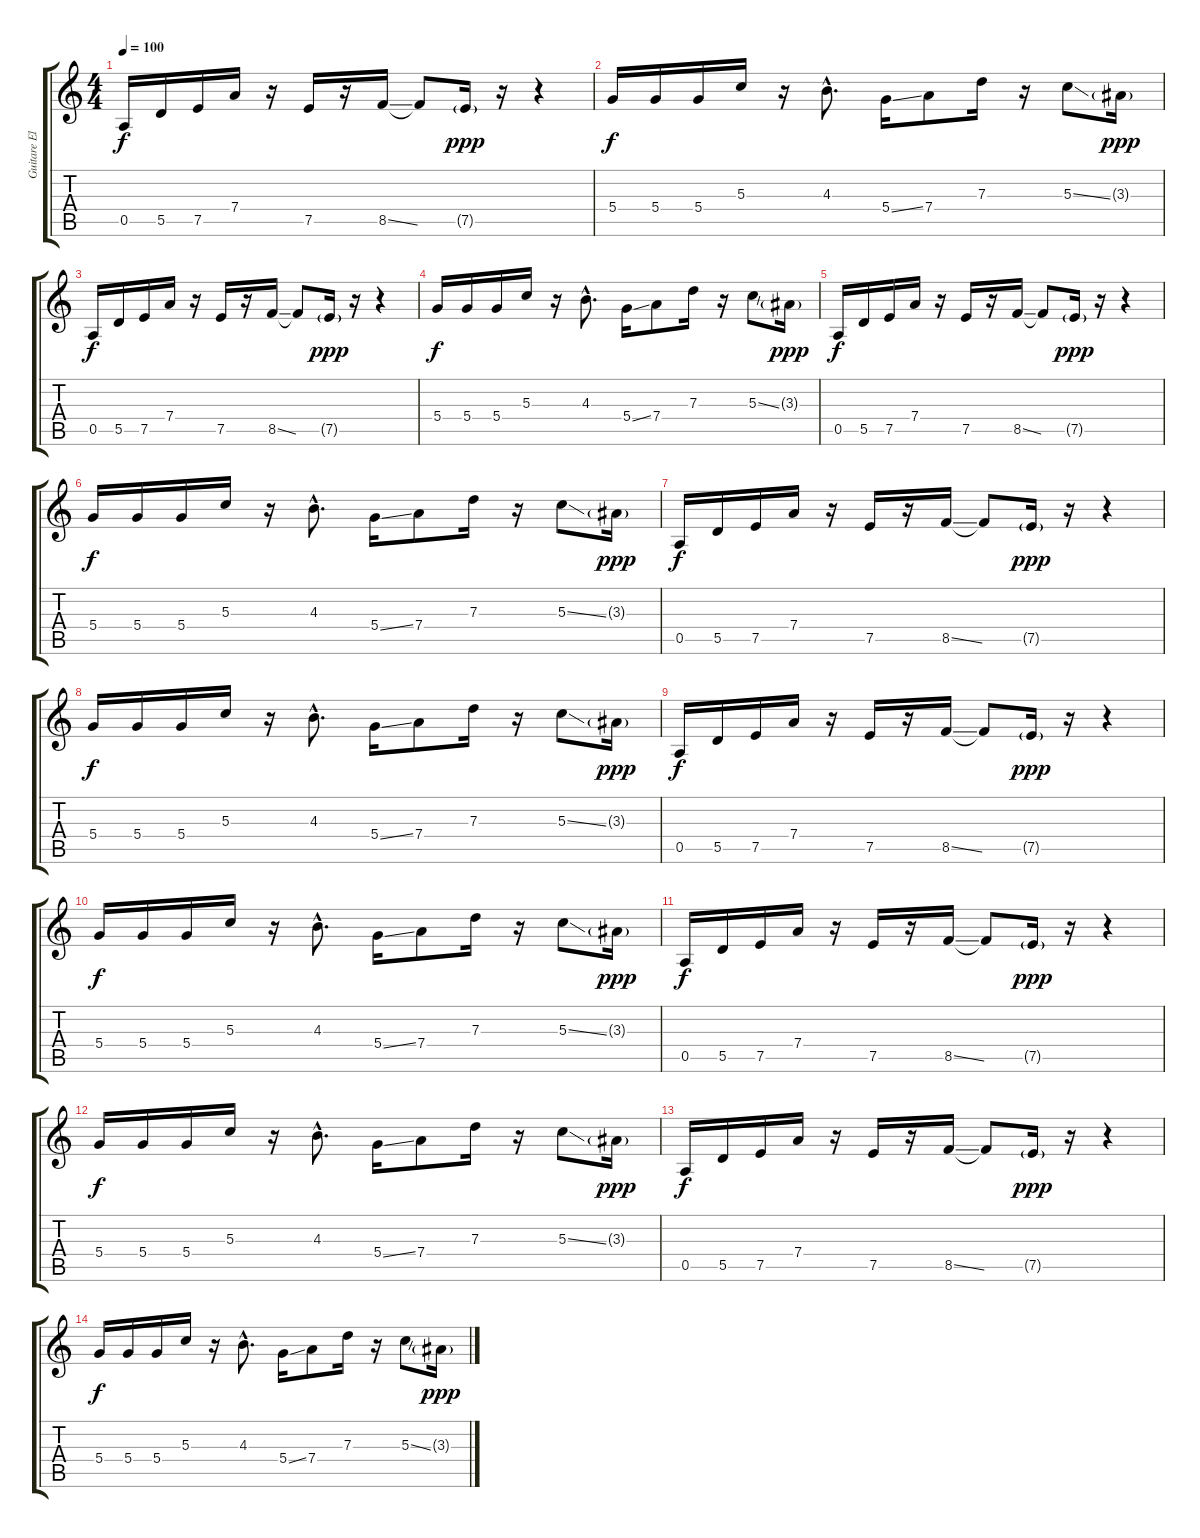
\track ("Guitare Electrique" "Guitare El") {instrument electricguitarmuted}
\staff {score tabs}
\tuning (E4 B3 G3 D3 A2 E2) {hide}
\ts (4 4)
\tempo 100
\clef g2
\ks c
0.5.16{dy f} 5.5.16 7.5.16 7.4.16 r.16 7.5.16 r.16 8.5{ss}.16 8.5{t}.8 7.5{g}.16{dy ppp} r.16 r.4 |
5.4.16{dy f} 5.4.16 5.4.16 5.3.16 r.16 4.3{hac}.8{d} 5.4{ss}.16 7.4.8 7.3.16 r.16 5.3{ss}.8 3.3{g}.16{dy ppp} |
0.5.16{dy f} 5.5.16 7.5.16 7.4.16 r.16 7.5.16 r.16 8.5{ss}.16 8.5{t}.8 7.5{g}.16{dy ppp} r.16 r.4 |
5.4.16{dy f} 5.4.16 5.4.16 5.3.16 r.16 4.3{hac}.8{d} 5.4{ss}.16 7.4.8 7.3.16 r.16 5.3{ss}.8 3.3{g}.16{dy ppp} |
0.5.16{dy f} 5.5.16 7.5.16 7.4.16 r.16 7.5.16 r.16 8.5{ss}.16 8.5{t}.8 7.5{g}.16{dy ppp} r.16 r.4 |
5.4.16{dy f} 5.4.16 5.4.16 5.3.16 r.16 4.3{hac}.8{d} 5.4{ss}.16 7.4.8 7.3.16 r.16 5.3{ss}.8 3.3{g}.16{dy ppp} |
0.5.16{dy f volume 14} 5.5.16 7.5.16 7.4.16 r.16 7.5.16 r.16 8.5{ss}.16 8.5{t}.8 7.5{g}.16{dy ppp} r.16 r.4 |
5.4.16{dy f} 5.4.16 5.4.16 5.3.16 r.16 4.3{hac}.8{d} 5.4{ss}.16 7.4.8 7.3.16 r.16 5.3{ss}.8 3.3{g}.16{dy ppp} |
0.5.16{dy f volume 12} 5.5.16 7.5.16 7.4.16 r.16 7.5.16 r.16 8.5{ss}.16 8.5{t}.8 7.5{g}.16{dy ppp} r.16 r.4 |
5.4.16{dy f} 5.4.16 5.4.16 5.3.16 r.16 4.3{hac}.8{d} 5.4{ss}.16 7.4.8 7.3.16 r.16 5.3{ss}.8 3.3{g}.16{dy ppp} |
0.5.16{dy f volume 8} 5.5.16 7.5.16 7.4.16 r.16 7.5.16 r.16 8.5{ss}.16 8.5{t}.8 7.5{g}.16{dy ppp} r.16 r.4 |
5.4.16{dy f} 5.4.16 5.4.16 5.3.16 r.16 4.3{hac}.8{d} 5.4{ss}.16 7.4.8 7.3.16 r.16 5.3{ss}.8 3.3{g}.16{dy ppp} |
0.5.16{dy f volume 0} 5.5.16 7.5.16 7.4.16 r.16 7.5.16 r.16 8.5{ss}.16 8.5{t}.8 7.5{g}.16{dy ppp} r.16 r.4 |
5.4.16{dy f} 5.4.16 5.4.16 5.3.16 r.16 4.3{hac}.8{d} 5.4{ss}.16 7.4.8 7.3.16 r.16 5.3{ss}.8 3.3{g}.16{dy ppp}
